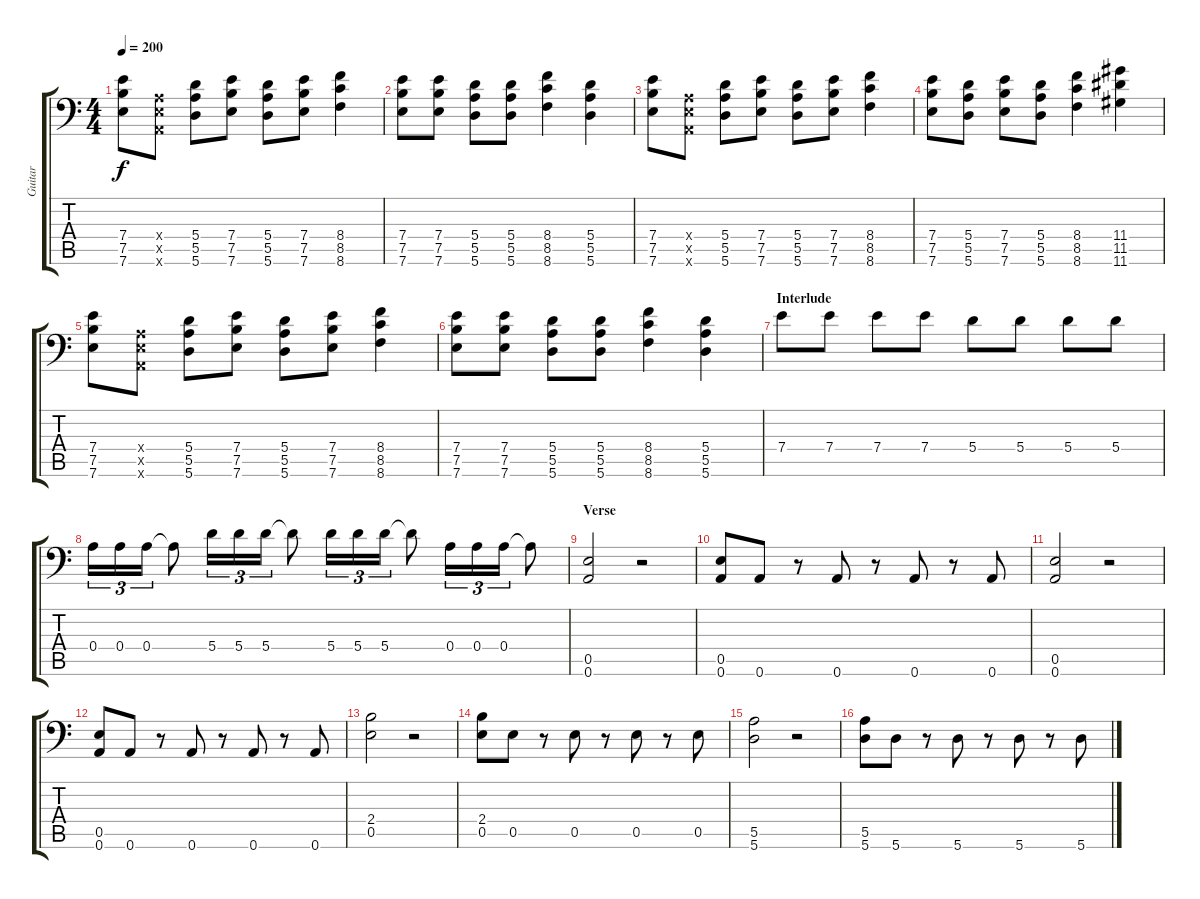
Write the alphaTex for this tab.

\track ("Guitar" "Guitar") {instrument distortionguitar}
\staff {score tabs}
\tuning (D4 A3 F3 A2 E2 A1) {hide}
\ts (4 4)
\tempo 200
\clef f4
\ks c
(7.4 7.5 7.6).8{dy f} (0.4{x} 0.5{x} 0.6{x}).8 (5.4 5.5 5.6).8 (7.4 7.5 7.6).8 (5.4 5.5 5.6).8 (7.4 7.5 7.6).8 (8.4 8.5 8.6).4 |
(7.4 7.5 7.6).8 (7.4 7.5 7.6).8 (5.4 5.5 5.6).8 (5.4 5.5 5.6).8 (8.4 8.5 8.6).4 (5.4 5.5 5.6).4 |
(7.4 7.5 7.6).8 (0.4{x} 0.5{x} 0.6{x}).8 (5.4 5.5 5.6).8 (7.4 7.5 7.6).8 (5.4 5.5 5.6).8 (7.4 7.5 7.6).8 (8.4 8.5 8.6).4 |
(7.4 7.5 7.6).8 (5.4 5.5 5.6).8 (7.4 7.5 7.6).8 (5.4 5.5 5.6).8 (8.4 8.5 8.6).4 (11.4 11.5 11.6).4 |
(7.4 7.5 7.6).8 (0.4{x} 0.5{x} 0.6{x}).8 (5.4 5.5 5.6).8 (7.4 7.5 7.6).8 (5.4 5.5 5.6).8 (7.4 7.5 7.6).8 (8.4 8.5 8.6).4 |
(7.4 7.5 7.6).8 (7.4 7.5 7.6).8 (5.4 5.5 5.6).8 (5.4 5.5 5.6).8 (8.4 8.5 8.6).4 (5.4 5.5 5.6).4 |
\section ("" "Interlude")
7.4.8 7.4.8 7.4.8 7.4.8 5.4.8 5.4.8 5.4.8 5.4.8 |
0.4.16{tu (3 2)} 0.4.16{tu (3 2)} 0.4.16{tu (3 2)} 0.4{t}.8 5.4.16{tu (3 2)} 5.4.16{tu (3 2)} 5.4.16{tu (3 2)} 5.4{t}.8 5.4.16{tu (3 2)} 5.4.16{tu (3 2)} 5.4.16{tu (3 2)} 5.4{t}.8 0.4.16{tu (3 2)} 0.4.16{tu (3 2)} 0.4.16{tu (3 2)} 0.4{t}.8 |
\section ("" "Verse")
(0.5 0.6).2 r.2 |
(0.5 0.6).8 0.6.8 r.8 0.6.8 r.8 0.6.8 r.8 0.6.8 |
(0.5 0.6).2 r.2 |
(0.5 0.6).8 0.6.8 r.8 0.6.8 r.8 0.6.8 r.8 0.6.8 |
(2.4 0.5).2 r.2 |
(2.4 0.5).8 0.5.8 r.8 0.5.8 r.8 0.5.8 r.8 0.5.8 |
(5.5 5.6).2 r.2 |
(5.5 5.6).8 5.6.8 r.8 5.6.8 r.8 5.6.8 r.8 5.6.8
